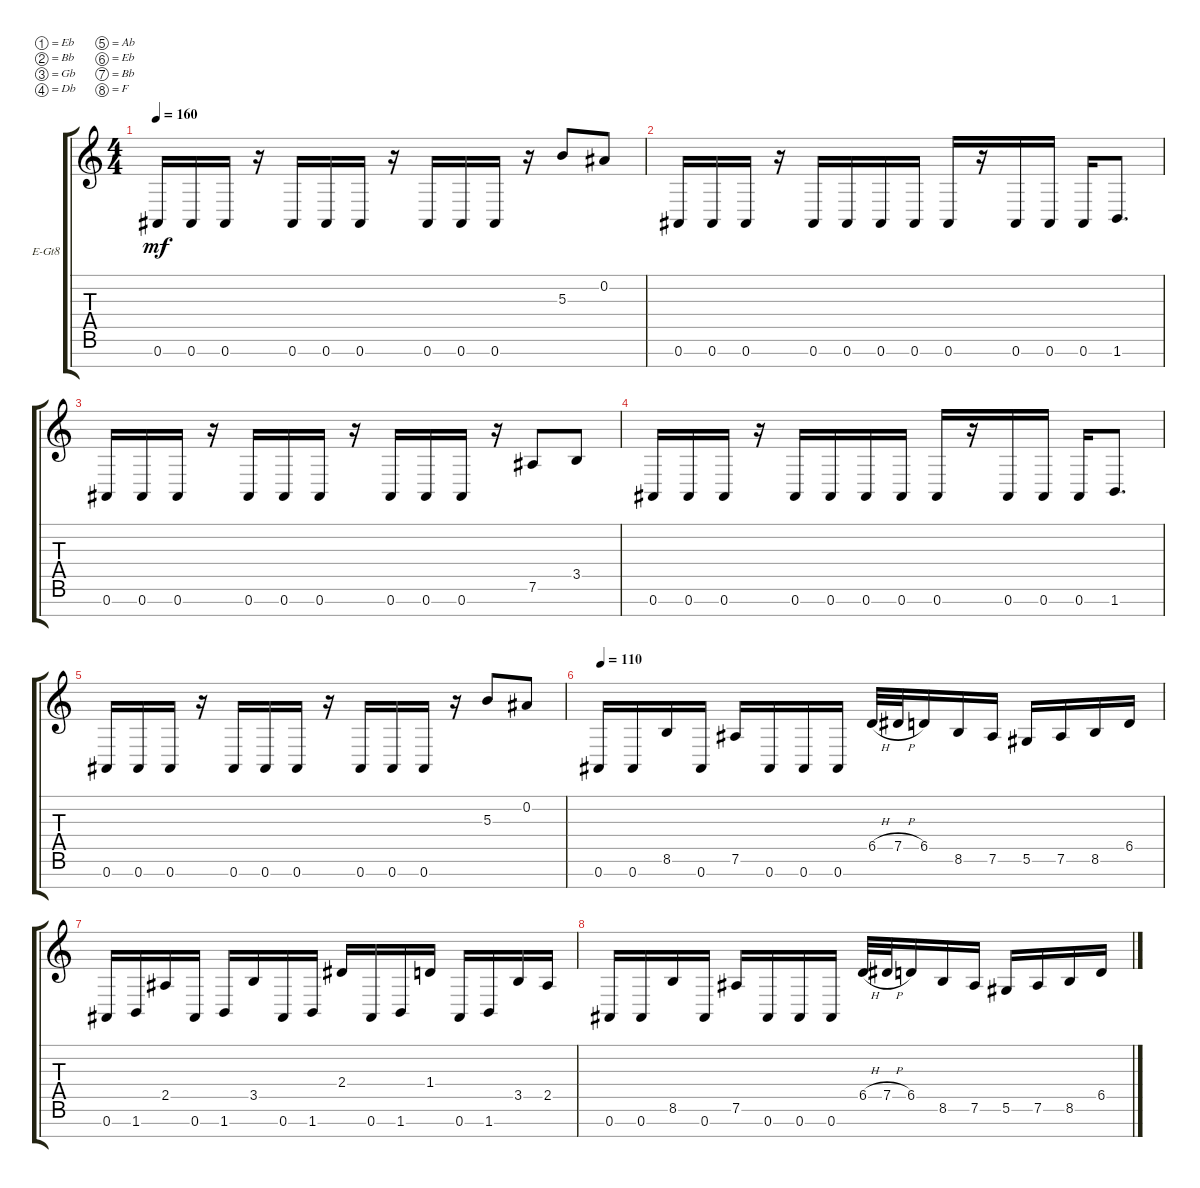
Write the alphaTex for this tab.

\defaultSystemsLayout 4
\bracketExtendMode groupsimilarinstruments
\firstSystemTrackNameOrientation horizontal
\otherSystemsTrackNameOrientation horizontal
\track ("Ilya Kosenkov" "E-Gt8") {instrument distortionguitar}
\staff {score tabs}
\tuning (Eb4 Bb3 Gb3 Db3 Ab2 Eb2 Bb1 F1)
\ts (4 4)
\tempo 160
\clef g2
\ks c
0.7.16{dy mf} 0.7.16 0.7.16 r.16 0.7.16 0.7.16 0.7.16 r.16 0.7.16 0.7.16 0.7.16 r.16 5.3.8 0.2.8 |
0.7.16 0.7.16 0.7.16 r.16 0.7.16 0.7.16 0.7.16 0.7.16 0.7.16 r.16 0.7.16 0.7.16 0.7.16 1.7.8{d} |
0.7.16 0.7.16 0.7.16 r.16 0.7.16 0.7.16 0.7.16 r.16 0.7.16 0.7.16 0.7.16 r.16 7.6.8 3.5.8 |
0.7.16 0.7.16 0.7.16 r.16 0.7.16 0.7.16 0.7.16 0.7.16 0.7.16 r.16 0.7.16 0.7.16 0.7.16 1.7.8{d} |
0.7.16 0.7.16 0.7.16 r.16 0.7.16 0.7.16 0.7.16 r.16 0.7.16 0.7.16 0.7.16 r.16 5.3.8 0.2.8 |
\tempo (110 0.00625)
0.7.16 0.7.16 8.6.16 0.7.16 7.6.16 0.7.16 0.7.16 0.7.16 6.5{h}.32 7.5{h}.32 6.5.16 8.6.16 7.6.16 5.6.16 7.6.16 8.6.16 6.5.16 |
0.7.16 1.7.16 2.5.16 0.7.16 1.7.16 3.5.16 0.7.16 1.7.16 2.4.16 0.7.16 1.7.16 1.4.16 0.7.16 1.7.16 3.5.16 2.5.16 |
0.7.16 0.7.16 8.6.16 0.7.16 7.6.16 0.7.16 0.7.16 0.7.16 6.5{h}.32 7.5{h}.32 6.5.16 8.6.16 7.6.16 5.6.16 7.6.16 8.6.16 6.5.16
